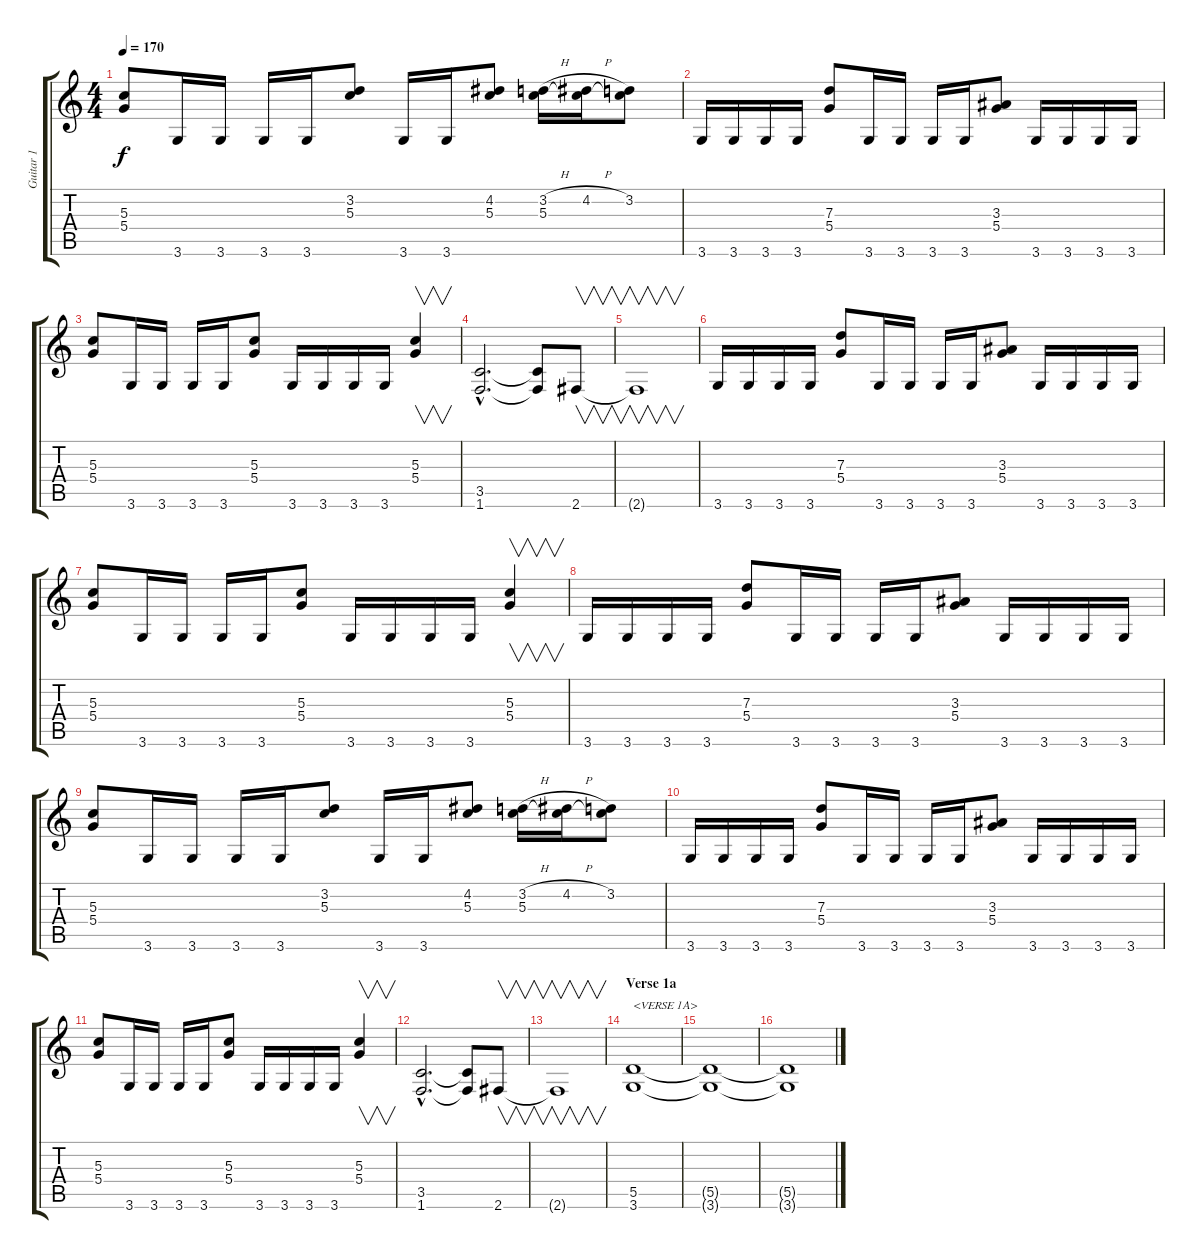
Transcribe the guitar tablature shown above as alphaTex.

\track ("Guitar 1" "Guitar 1") {instrument distortionguitar}
\staff {score tabs}
\tuning (E4 B3 G3 D3 A2 E2) {hide}
\ts (4 4)
\tempo 170
\clef g2
\ks c
(5.3 5.4).8{dy f} 3.6.16 3.6.16 3.6.16 3.6.16 (3.2 5.3).8 3.6.16 3.6.16 (4.2 5.3).8 (3.2{h} 5.3).16 (4.2{h} 5.3{t}).16 (3.2 5.3{t}).8 |
3.6.16 3.6.16 3.6.16 3.6.16 (7.3 5.4).8 3.6.16 3.6.16 3.6.16 3.6.16 (3.3 5.4).8 3.6.16 3.6.16 3.6.16 3.6.16 |
(5.3 5.4).8 3.6.16 3.6.16 3.6.16 3.6.16 (5.3 5.4).8 3.6.16 3.6.16 3.6.16 3.6.16 (5.3 5.4).4{v} |
(3.5{hac} 1.6{hac}).2{d} (3.5{t} 1.6{t}).8 2.6.8{v} |
2.6{t}.1{v} |
3.6.16 3.6.16 3.6.16 3.6.16 (7.3 5.4).8 3.6.16 3.6.16 3.6.16 3.6.16 (3.3 5.4).8 3.6.16 3.6.16 3.6.16 3.6.16 |
(5.3 5.4).8 3.6.16 3.6.16 3.6.16 3.6.16 (5.3 5.4).8 3.6.16 3.6.16 3.6.16 3.6.16 (5.3 5.4).4{v} |
3.6.16 3.6.16 3.6.16 3.6.16 (7.3 5.4).8 3.6.16 3.6.16 3.6.16 3.6.16 (3.3 5.4).8 3.6.16 3.6.16 3.6.16 3.6.16 |
(5.3 5.4).8 3.6.16 3.6.16 3.6.16 3.6.16 (3.2 5.3).8 3.6.16 3.6.16 (4.2 5.3).8 (3.2{h} 5.3).16 (4.2{h} 5.3{t}).16 (3.2 5.3{t}).8 |
3.6.16 3.6.16 3.6.16 3.6.16 (7.3 5.4).8 3.6.16 3.6.16 3.6.16 3.6.16 (3.3 5.4).8 3.6.16 3.6.16 3.6.16 3.6.16 |
(5.3 5.4).8 3.6.16 3.6.16 3.6.16 3.6.16 (5.3 5.4).8 3.6.16 3.6.16 3.6.16 3.6.16 (5.3 5.4).4{v} |
(3.5{hac} 1.6{hac}).2{d} (3.5{t} 1.6{t}).8 2.6.8{v} |
2.6{t}.1{v} |
\section ("" "Verse 1a")
(5.5 3.6).1{txt "<VERSE 1A>"} |
(5.5{t} 3.6{t}).1 |
(5.5{t} 3.6{t}).1
